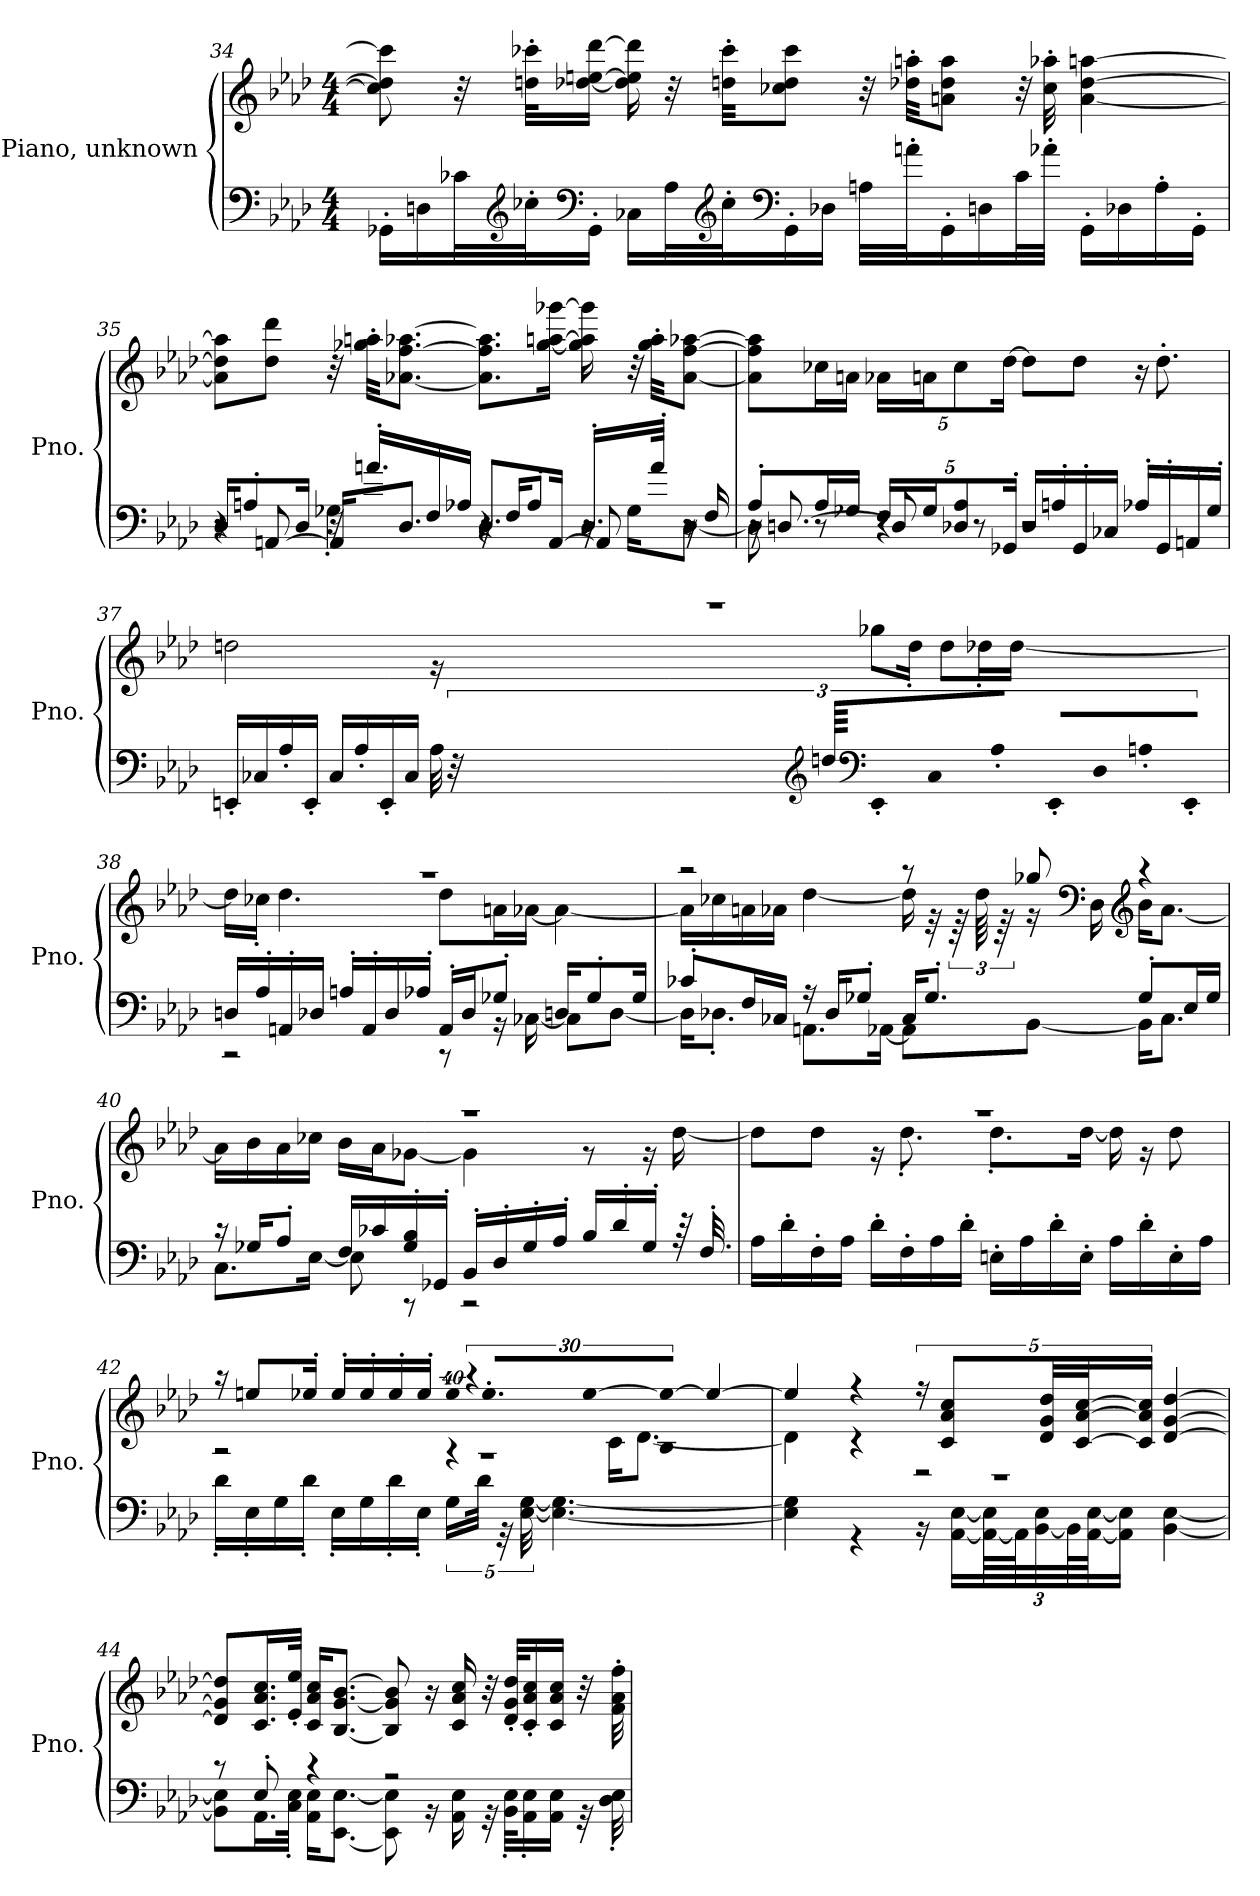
**kern	**kern
*part1	*part1
*staff2	*staff1
*I"Piano, unknown	*
*I'Pno.	*
!!LO:PB:g=z
*clefF4	*clefG2
*k[b-e-a-d-]	*k[b-e-a-d-]
*M4/4	*M4/4
=34	=34
16GG-X'\LL	8cc-\] 8dd\] 8ccc-\]
16Dn\	.
32c-X\L	32r
*clefG2	*
32cc-X'\J	32ddn\' 32ccc-X\'KLL
*clefF4	*
16GG-'\JJ	[16dd-X\ [16een\ [16ddd-\JJ
16C-X\LL	16dd-\] 16ee\] 16ddd-\]
32A-\L	32r
*clefG2	*
32cc-'\J	32ddn\' 32ccc-\'KKL
*clefF4	*
16GG-'\	8cc-X\ 8dd\ 8ccc-\J
16D-X\JJ	.
32An\LLL	32r
32an'\J	32dd-X\' 32aan\'KKL
16GG-'\	8an\ 8dd-\ 8aa\J
16Dn\	.
32c-\L	32r
32a-X'\JJJ	32cc-\' 32aa-X\'
16GG-'\LL	[4a\ [4dd-\ [4aan\
16D-X\	.
16A'\	.
16GG-'\JJ	.
!!LO:LB:g=z
=35	=35
*^	*
*	*^	*
16D-/KL	4r	8r	8a\] 8dd-\] 8aa\]L
8An'/	.	.	.
.	.	[8AAn/	8dd-\ 8ddd-\J
16D-/Jk	.	.	.
32r	4G-X'\	16AA/KL]	32r
16.an'/LL	.	.	32gg-X\' 32aan\'KKL
.	.	8.D-/J	[8.a-X\ [8.ff\ [8.aa-X\J
16F/	.	.	.
16A-X/JJ	.	.	.
16r	4r	8.D-/L	8.a-\] 8.ff\] 8.aa-\]L
16F/KL	.	.	.
8A-'/J	.	.	.
.	.	[16AA/Jk	[16gg-\ [16aan\ [16ggg-X\Jk
16.D-'/LL	16r	8AA/]	16gg-\] 16aa\] 16ggg-\]
.	16G-\KL	.	32r
32a'/JJk	.	.	32gg-\' 32aa\'KKL
16r	[8D-\J	8r	[8a-\ [8ff\ [8aa-X\J
16F/	.	.	.
!!LO:LB:g=z
=36	=36	=36	=36
8A-'/L	8D-\]	16r	8a-\] 8ff\] 8aa-\]L
.	.	[8.Dn/	.
16A-/L	8r	.	16cc-X\L
16G-X/JJ	.	.	16an\JJ
*Xbrackettup	*	*	*Xbrackettup
20F/LL	4r	8D/]	20a-X\LL
20G-/J	.	.	20an\J
10D-X/ 10A-/	.	.	10cc-\
.	.	8r	.
20GG-X'/Jk	.	.	[20dd-\Jk
16D-/LL	2r	2r	8dd-\L]
16An'/	.	.	.
16GG-'/	.	.	8dd-\J
16C-X/JJ	.	.	.
16A-X'/LL	.	.	16r
16GG-'/	.	.	8.dd-'\
16AAn/	.	.	.
16G-'/JJ	.	.	.
*v	*v	*v	*
!!LO:LB:g=z
=37	=37
*	*^
16EEn'/LL	1r	2ddn\
16C-X/	.	.
16A-'/	.	.
16EE'/JJ	.	.
16C-/LL	.	.
16A-'/	.	.
16EE'/	.	.
16C-/JJ	.	.
32A-\	.	16r
*brackettup	*	*
48r	.	.
*clefG2	*	*
96ddn/KKLL	.	.
*clefF4	*	*
16EE'/	.	8gg-X\L
16C-/	.	.
16A-'/JJ	.	16dd'\Jk
16EE'/LL	.	8dd\L
16D-/	.	.
16An'/	.	16dd-X'\L
16EE'/JJ	.	[16dd-\JJ
!!LO:LB:g=z	!!
=38	=38	=38
*^	*	*
16Dn/LL	2r	1r	16dd-\LL]
16A-'/	.	.	16cc-X'\JJ
16AAn'/	.	.	4.dd-\
16D-X/JJ	.	.	.
16An'/LL	.	.	.
16AA'/	.	.	.
16D-/	.	.	.
16A-X'/JJ	.	.	.
16AA'/LL	8r	.	8dd-\L
16D-/J	.	.	.
8G-X'/J	16r	.	16an\L
.	[16C-X\	.	[16a-X\JJ
16Dn/KL	8C-\L]	.	4a-\_
8G-'/	.	.	.
.	[8D\J	.	.
16G-/Jk	.	.	.
!!LO:LB:g=z	!!
=39	=39	=39	=39
8c-X'/L	16D\KL]	2r	16a-\LL]
.	8.D-X'\J	.	16cc-X\
16F/L	.	.	16an\
16C-X/JJ	.	.	16a-X\JJ
16r	8.AAn\L	.	[4dd-\
16D-/KL	.	.	.
8G-X'/J	.	.	.
.	[16AA-X\Jk	.	.
16C-/KL	8AA-\L]	8r	16dd-\]
8.G-'/J	.	.	32r
*	*	*	*brackettup
.	.	.	96r
.	.	.	96dd-\
.	.	.	96r
.	[8BB-\J	8gg-X/	16r
*	*	*clefF4	*
.	.	.	16D-\
*	*	*clefG2	*
8G-'/L	16BB-\KL]	4r	16b-\KL
.	8.C-\J	.	[8.a-\J
16E-/L	.	.	.
16G-/JJ	.	.	.
!!LO:PB:g=z	!!
=40	=40	=40	=40
16r	8.C\L	1r	16a-\LL]
16G-X/KL	.	.	16b-\
8A-'/J	.	.	16a-\
.	[16E-\Jk	.	16cc-X\JJ
16F/LL	8E-\]	.	16b-\LL
16c-X/	.	.	16a-\J
16G-/' 16B-/'	8r	.	[8g-X\J
16GG-X'/JJ	.	.	.
16BB-'/LL	2r	.	4g-\]
16D-'/	.	.	.
16G-'/	.	.	.
16A-'/JJ	.	.	.
16B-/LL	.	.	8r
16d-'/	.	.	.
16G-'/JJ	.	.	16r
64r	.	.	[16dd-\
32.F'/	.	.	.
*v	*v	*	*
=41	=41	=41
16A-\LL	1r	8dd-\L]
16d-'\	.	.
16F'\	.	8dd-\J
16A-\JJ	.	.
16d-'\LL	.	16r
16F'\	.	8.dd-'\
16A-\	.	.
16d-'\JJ	.	.
16En'\LL	.	8.dd-'\L
16A-\	.	.
16d-'\	.	.
16E'\JJ	.	[16dd-\Jk
16A-\LL	.	16dd-\]
16d-'\	.	16r
16E'\	.	8dd-\
16A-\JJ	.	.
!!LO:LB:g=z	!!
=42	=42	=42
*^	*	*
1r	16d-'\LL	16r	2r
.	16E-'\	8een/L	.
.	16G\	.	.
.	16d-'\JJ	16ee-X'/Jk	.
.	16E-'\LL	16ee-'/LL	.
.	16G\	16ee-'/	.
.	16d-'\	16ee-'/	.
.	16E-'\JJ	16ee-'/JJ	.
!	!	!LO:N:vis=32	!
.	20G\LL	640%23ee-/	4r
!	!	!LO:N:vis=64	!
.	.	960%17r	.
.	40d-\JJk	.	.
!	!	!LO:N:vis=32.	!
.	.	1920%103ee-'/KLL	.
.	40r	.	.
.	[40E-\ [40G\	.	.
!	!	!LO:N:vis=16	!
.	.	[1920%137ee-/	.
.	4.E-\_ 4.G\_	.	.
!	!	!LO:N:vis=16	!
.	.	1920%137B-/ 1920%137ee-/_JJ	.
.	.	4ee-/_	16c\KL
.	.	.	[8.d-\J
=43	=43	=43	=43
1r	4E-\] 4G\]	4ee-/]	4d-\]
.	4r	4r	4r
.	16r	20r	2r
.	.	10c/ 10a-/ 10cc/L	.
.	[16AA-\ [16E-\LL	.	.
*	*Xbrackettup	*	*
.	96AA-\_ 96E-\]LL	.	.
.	96AA-\J]	.	.
.	[48BB-\ 48E-\	.	.
.	.	40d-/ 40g/ 40dd-/LL	.
.	96BB-\L]	.	.
.	.	[40c/ [40a-/ [40cc/J	.
.	[96AA-\ [96E-\JJ	.	.
.	16AA-\] 16E-\]JJ	.	.
.	.	20c/] 20a-/] 20cc/]JJ	.
.	[4BB-\ [4E-\	[4d-/ [4g/ [4dd-/	.
*	*	*v	*v
!!LO:LB:g=z
=44	=44	=44
8r	8BB-\] 8E-\]L	8d-/] 8g/] 8dd-/]L
8E-'/	16.AA-\L	16.c/ 16.a-/ 16.cc/L
.	32C\' 32E-\'JJk	32e-/' 32ee-/'JJk
4r	16AA-\ 16E-\KL	16c/ 16a-/ 16cc/KL
.	[8.EE-\ [8.E-\J	[8.B-/ [8.g/ [8.b-/J
2r	8EE-\] 8E-\]	8B-/] 8g/] 8b-/]
.	16r	16r
.	16AA-\ 16E-\	16c/ 16a-/ 16cc/
.	32r	32r
.	32BB-\' 32E-\'KLL	32d-/' 32g/' 32dd-/'KLL
.	16AA-\' 16E-\'	16c/' 16a-/' 16cc/'
.	16AA-\ 16E-\JJ	16c/ 16a-/ 16cc/JJ
.	32r	32r
.	32D-\' 32E-\'	32f\' 32a-\' 32ff\'
*v	*v	*
=	=
*-	*-
